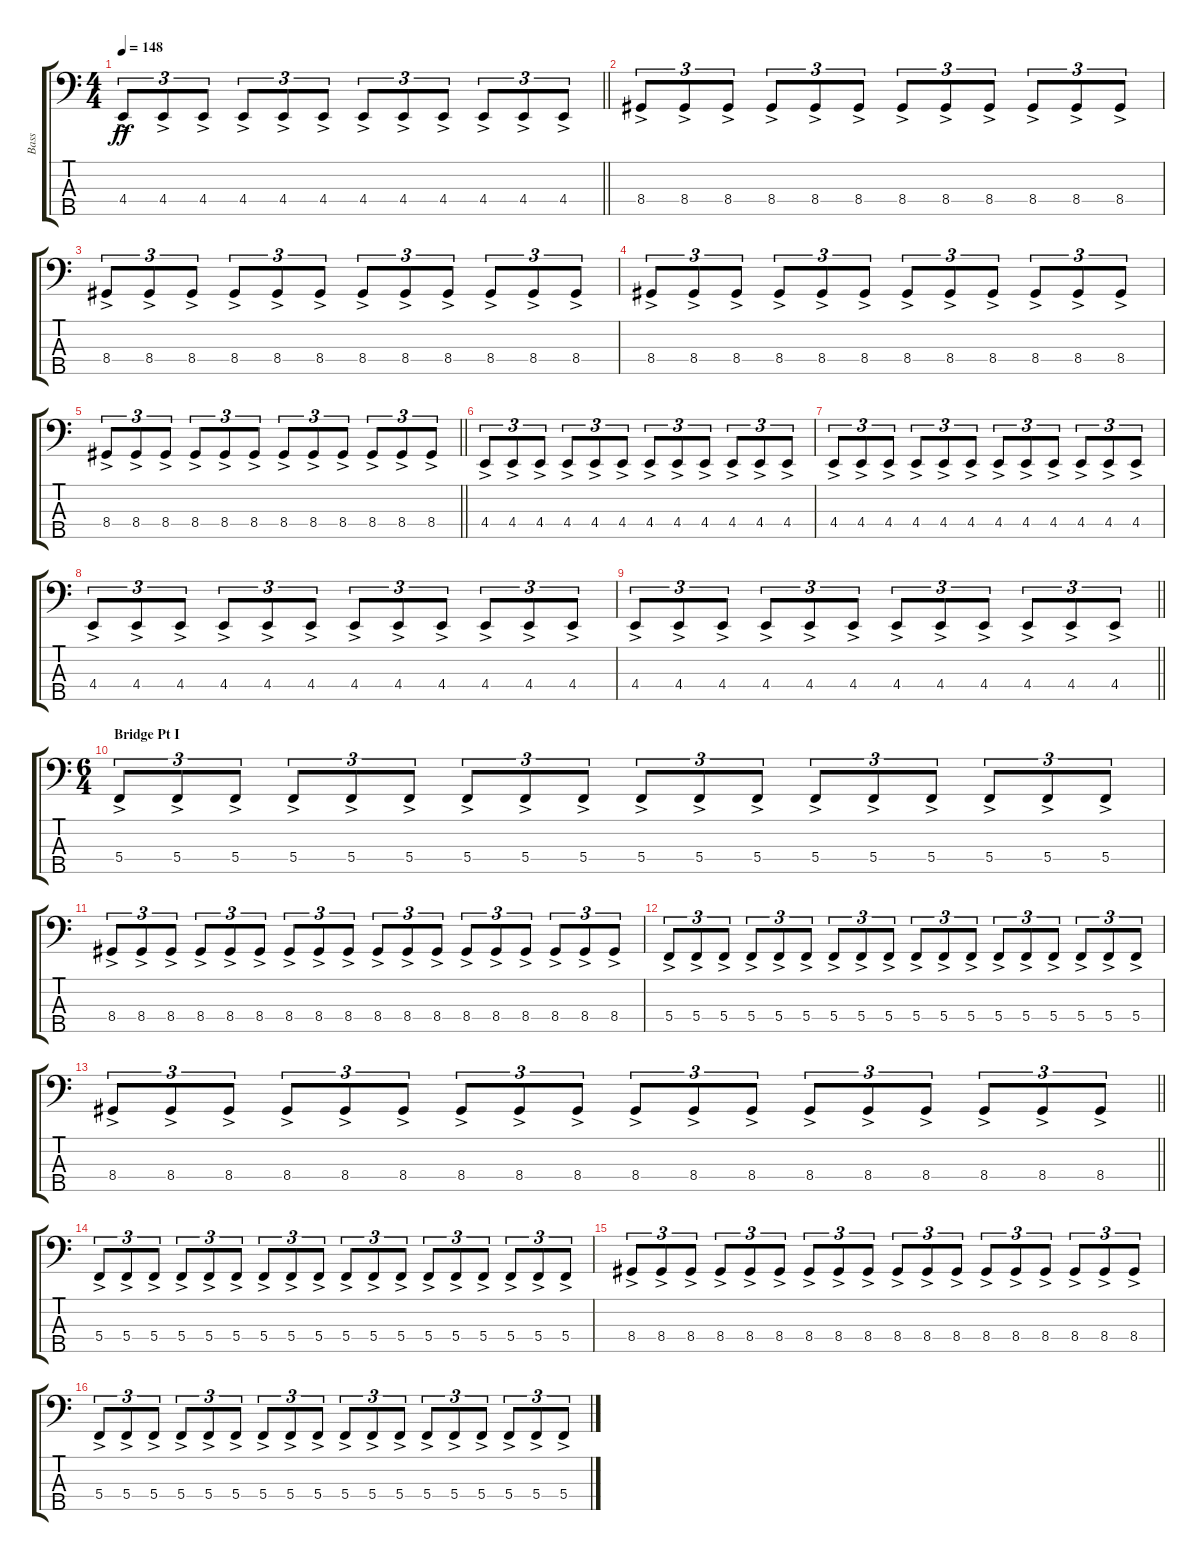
\track ("Bass" "Bass") {instrument electricbassfinger}
\staff {score tabs}
\tuning (Eb2 Bb1 F1 C1 G0) {hide}
\ts (4 4)
\tempo 148
\clef f4
\barLineRight lightlight
\ks c
4.4{ac}.8{tu (3 2) dy ff} 4.4{ac}.8{tu (3 2)} 4.4{ac}.8{tu (3 2)} 4.4{ac}.8{tu (3 2)} 4.4{ac}.8{tu (3 2)} 4.4{ac}.8{tu (3 2)} 4.4{ac}.8{tu (3 2)} 4.4{ac}.8{tu (3 2)} 4.4{ac}.8{tu (3 2)} 4.4{ac}.8{tu (3 2)} 4.4{ac}.8{tu (3 2)} 4.4{ac}.8{tu (3 2)} |
\section ("" "")
8.4{ac}.8{tu (3 2)} 8.4{ac}.8{tu (3 2)} 8.4{ac}.8{tu (3 2)} 8.4{ac}.8{tu (3 2)} 8.4{ac}.8{tu (3 2)} 8.4{ac}.8{tu (3 2)} 8.4{ac}.8{tu (3 2)} 8.4{ac}.8{tu (3 2)} 8.4{ac}.8{tu (3 2)} 8.4{ac}.8{tu (3 2)} 8.4{ac}.8{tu (3 2)} 8.4{ac}.8{tu (3 2)} |
8.4{ac}.8{tu (3 2)} 8.4{ac}.8{tu (3 2)} 8.4{ac}.8{tu (3 2)} 8.4{ac}.8{tu (3 2)} 8.4{ac}.8{tu (3 2)} 8.4{ac}.8{tu (3 2)} 8.4{ac}.8{tu (3 2)} 8.4{ac}.8{tu (3 2)} 8.4{ac}.8{tu (3 2)} 8.4{ac}.8{tu (3 2)} 8.4{ac}.8{tu (3 2)} 8.4{ac}.8{tu (3 2)} |
8.4{ac}.8{tu (3 2)} 8.4{ac}.8{tu (3 2)} 8.4{ac}.8{tu (3 2)} 8.4{ac}.8{tu (3 2)} 8.4{ac}.8{tu (3 2)} 8.4{ac}.8{tu (3 2)} 8.4{ac}.8{tu (3 2)} 8.4{ac}.8{tu (3 2)} 8.4{ac}.8{tu (3 2)} 8.4{ac}.8{tu (3 2)} 8.4{ac}.8{tu (3 2)} 8.4{ac}.8{tu (3 2)} |
\barLineRight lightlight
8.4{ac}.8{tu (3 2)} 8.4{ac}.8{tu (3 2)} 8.4{ac}.8{tu (3 2)} 8.4{ac}.8{tu (3 2)} 8.4{ac}.8{tu (3 2)} 8.4{ac}.8{tu (3 2)} 8.4{ac}.8{tu (3 2)} 8.4{ac}.8{tu (3 2)} 8.4{ac}.8{tu (3 2)} 8.4{ac}.8{tu (3 2)} 8.4{ac}.8{tu (3 2)} 8.4{ac}.8{tu (3 2)} |
\section ("" "")
4.4{ac}.8{tu (3 2)} 4.4{ac}.8{tu (3 2)} 4.4{ac}.8{tu (3 2)} 4.4{ac}.8{tu (3 2)} 4.4{ac}.8{tu (3 2)} 4.4{ac}.8{tu (3 2)} 4.4{ac}.8{tu (3 2)} 4.4{ac}.8{tu (3 2)} 4.4{ac}.8{tu (3 2)} 4.4{ac}.8{tu (3 2)} 4.4{ac}.8{tu (3 2)} 4.4{ac}.8{tu (3 2)} |
4.4{ac}.8{tu (3 2)} 4.4{ac}.8{tu (3 2)} 4.4{ac}.8{tu (3 2)} 4.4{ac}.8{tu (3 2)} 4.4{ac}.8{tu (3 2)} 4.4{ac}.8{tu (3 2)} 4.4{ac}.8{tu (3 2)} 4.4{ac}.8{tu (3 2)} 4.4{ac}.8{tu (3 2)} 4.4{ac}.8{tu (3 2)} 4.4{ac}.8{tu (3 2)} 4.4{ac}.8{tu (3 2)} |
4.4{ac}.8{tu (3 2)} 4.4{ac}.8{tu (3 2)} 4.4{ac}.8{tu (3 2)} 4.4{ac}.8{tu (3 2)} 4.4{ac}.8{tu (3 2)} 4.4{ac}.8{tu (3 2)} 4.4{ac}.8{tu (3 2)} 4.4{ac}.8{tu (3 2)} 4.4{ac}.8{tu (3 2)} 4.4{ac}.8{tu (3 2)} 4.4{ac}.8{tu (3 2)} 4.4{ac}.8{tu (3 2)} |
\barLineRight lightlight
4.4{ac}.8{tu (3 2)} 4.4{ac}.8{tu (3 2)} 4.4{ac}.8{tu (3 2)} 4.4{ac}.8{tu (3 2)} 4.4{ac}.8{tu (3 2)} 4.4{ac}.8{tu (3 2)} 4.4{ac}.8{tu (3 2)} 4.4{ac}.8{tu (3 2)} 4.4{ac}.8{tu (3 2)} 4.4{ac}.8{tu (3 2)} 4.4{ac}.8{tu (3 2)} 4.4{ac}.8{tu (3 2)} |
\ts (6 4)
\section ("" "Bridge Pt I")
5.4{ac}.8{tu (3 2)} 5.4{ac}.8{tu (3 2)} 5.4{ac}.8{tu (3 2)} 5.4{ac}.8{tu (3 2)} 5.4{ac}.8{tu (3 2)} 5.4{ac}.8{tu (3 2)} 5.4{ac}.8{tu (3 2)} 5.4{ac}.8{tu (3 2)} 5.4{ac}.8{tu (3 2)} 5.4{ac}.8{tu (3 2)} 5.4{ac}.8{tu (3 2)} 5.4{ac}.8{tu (3 2)} 5.4{ac}.8{tu (3 2)} 5.4{ac}.8{tu (3 2)} 5.4{ac}.8{tu (3 2)} 5.4{ac}.8{tu (3 2)} 5.4{ac}.8{tu (3 2)} 5.4{ac}.8{tu (3 2)} |
8.4{ac}.8{tu (3 2)} 8.4{ac}.8{tu (3 2)} 8.4{ac}.8{tu (3 2)} 8.4{ac}.8{tu (3 2)} 8.4{ac}.8{tu (3 2)} 8.4{ac}.8{tu (3 2)} 8.4{ac}.8{tu (3 2)} 8.4{ac}.8{tu (3 2)} 8.4{ac}.8{tu (3 2)} 8.4{ac}.8{tu (3 2)} 8.4{ac}.8{tu (3 2)} 8.4{ac}.8{tu (3 2)} 8.4{ac}.8{tu (3 2)} 8.4{ac}.8{tu (3 2)} 8.4{ac}.8{tu (3 2)} 8.4{ac}.8{tu (3 2)} 8.4{ac}.8{tu (3 2)} 8.4{ac}.8{tu (3 2)} |
5.4{ac}.8{tu (3 2)} 5.4{ac}.8{tu (3 2)} 5.4{ac}.8{tu (3 2)} 5.4{ac}.8{tu (3 2)} 5.4{ac}.8{tu (3 2)} 5.4{ac}.8{tu (3 2)} 5.4{ac}.8{tu (3 2)} 5.4{ac}.8{tu (3 2)} 5.4{ac}.8{tu (3 2)} 5.4{ac}.8{tu (3 2)} 5.4{ac}.8{tu (3 2)} 5.4{ac}.8{tu (3 2)} 5.4{ac}.8{tu (3 2)} 5.4{ac}.8{tu (3 2)} 5.4{ac}.8{tu (3 2)} 5.4{ac}.8{tu (3 2)} 5.4{ac}.8{tu (3 2)} 5.4{ac}.8{tu (3 2)} |
\barLineRight lightlight
8.4{ac}.8{tu (3 2)} 8.4{ac}.8{tu (3 2)} 8.4{ac}.8{tu (3 2)} 8.4{ac}.8{tu (3 2)} 8.4{ac}.8{tu (3 2)} 8.4{ac}.8{tu (3 2)} 8.4{ac}.8{tu (3 2)} 8.4{ac}.8{tu (3 2)} 8.4{ac}.8{tu (3 2)} 8.4{ac}.8{tu (3 2)} 8.4{ac}.8{tu (3 2)} 8.4{ac}.8{tu (3 2)} 8.4{ac}.8{tu (3 2)} 8.4{ac}.8{tu (3 2)} 8.4{ac}.8{tu (3 2)} 8.4{ac}.8{tu (3 2)} 8.4{ac}.8{tu (3 2)} 8.4{ac}.8{tu (3 2)} |
\section ("" "")
5.4{ac}.8{tu (3 2)} 5.4{ac}.8{tu (3 2)} 5.4{ac}.8{tu (3 2)} 5.4{ac}.8{tu (3 2)} 5.4{ac}.8{tu (3 2)} 5.4{ac}.8{tu (3 2)} 5.4{ac}.8{tu (3 2)} 5.4{ac}.8{tu (3 2)} 5.4{ac}.8{tu (3 2)} 5.4{ac}.8{tu (3 2)} 5.4{ac}.8{tu (3 2)} 5.4{ac}.8{tu (3 2)} 5.4{ac}.8{tu (3 2)} 5.4{ac}.8{tu (3 2)} 5.4{ac}.8{tu (3 2)} 5.4{ac}.8{tu (3 2)} 5.4{ac}.8{tu (3 2)} 5.4{ac}.8{tu (3 2)} |
8.4{ac}.8{tu (3 2)} 8.4{ac}.8{tu (3 2)} 8.4{ac}.8{tu (3 2)} 8.4{ac}.8{tu (3 2)} 8.4{ac}.8{tu (3 2)} 8.4{ac}.8{tu (3 2)} 8.4{ac}.8{tu (3 2)} 8.4{ac}.8{tu (3 2)} 8.4{ac}.8{tu (3 2)} 8.4{ac}.8{tu (3 2)} 8.4{ac}.8{tu (3 2)} 8.4{ac}.8{tu (3 2)} 8.4{ac}.8{tu (3 2)} 8.4{ac}.8{tu (3 2)} 8.4{ac}.8{tu (3 2)} 8.4{ac}.8{tu (3 2)} 8.4{ac}.8{tu (3 2)} 8.4{ac}.8{tu (3 2)} |
5.4{ac}.8{tu (3 2)} 5.4{ac}.8{tu (3 2)} 5.4{ac}.8{tu (3 2)} 5.4{ac}.8{tu (3 2)} 5.4{ac}.8{tu (3 2)} 5.4{ac}.8{tu (3 2)} 5.4{ac}.8{tu (3 2)} 5.4{ac}.8{tu (3 2)} 5.4{ac}.8{tu (3 2)} 5.4{ac}.8{tu (3 2)} 5.4{ac}.8{tu (3 2)} 5.4{ac}.8{tu (3 2)} 5.4{ac}.8{tu (3 2)} 5.4{ac}.8{tu (3 2)} 5.4{ac}.8{tu (3 2)} 5.4{ac}.8{tu (3 2)} 5.4{ac}.8{tu (3 2)} 5.4{ac}.8{tu (3 2)}
